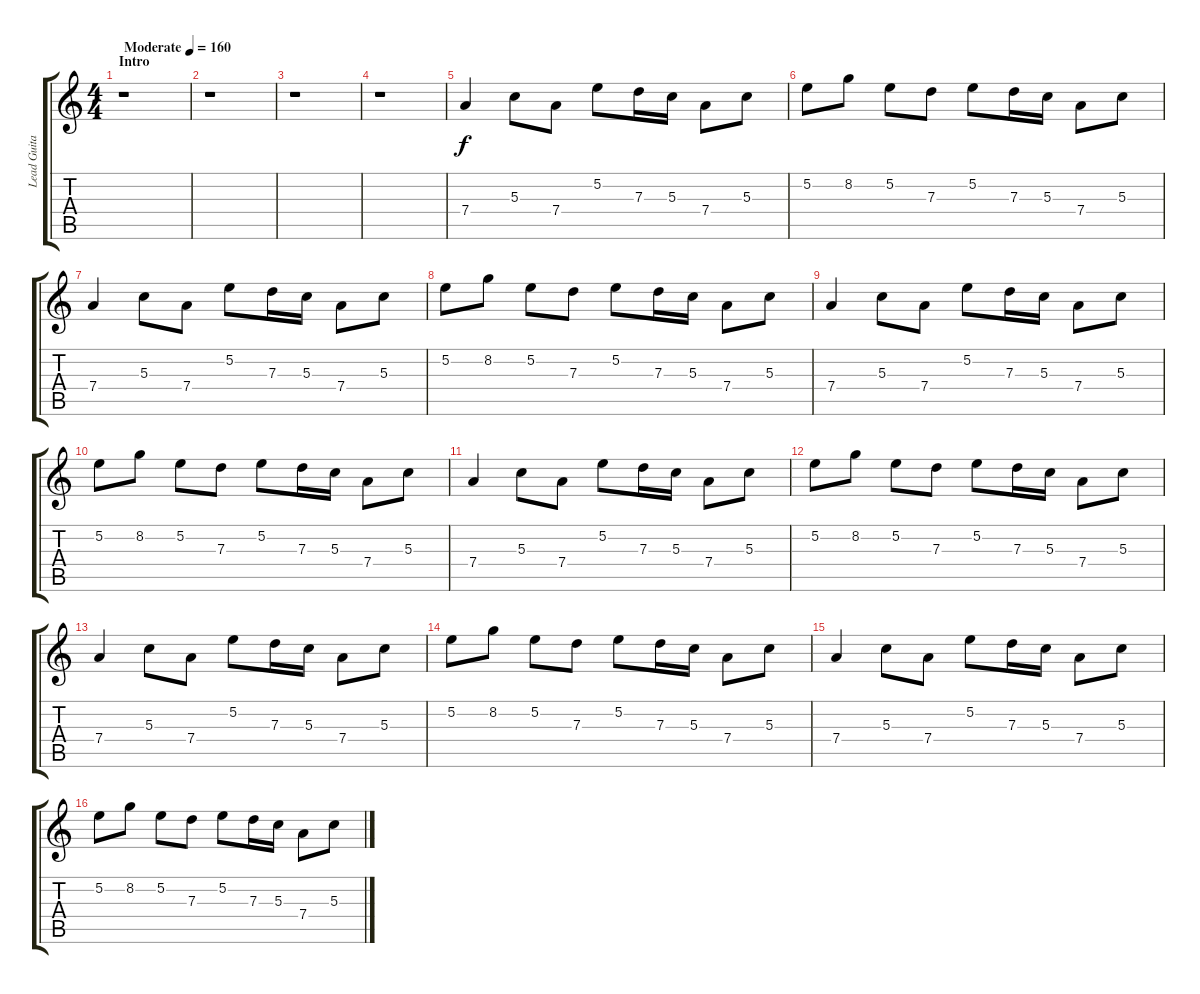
\track ("Lead Guitar" "Lead Guita") {instrument electricguitarclean}
\staff {score tabs}
\tuning (E4 B3 G3 D3 A2 E2) {hide}
\ts (4 4)
\section ("" "Intro")
\tempo (160 "Moderate")
\clef g2
\ks c
r.1{dy f instrument electricguitarclean} |
r.1 |
r.1 |
r.1 |
7.4.4 5.3.8 7.4.8 5.2.8 7.3.16 5.3.16 7.4.8 5.3.8 |
5.2.8 8.2.8 5.2.8 7.3.8 5.2.8 7.3.16 5.3.16 7.4.8 5.3.8 |
7.4.4 5.3.8 7.4.8 5.2.8 7.3.16 5.3.16 7.4.8 5.3.8 |
5.2.8 8.2.8 5.2.8 7.3.8 5.2.8 7.3.16 5.3.16 7.4.8 5.3.8 |
7.4.4 5.3.8 7.4.8 5.2.8 7.3.16 5.3.16 7.4.8 5.3.8 |
5.2.8 8.2.8 5.2.8 7.3.8 5.2.8 7.3.16 5.3.16 7.4.8 5.3.8 |
7.4.4 5.3.8 7.4.8 5.2.8 7.3.16 5.3.16 7.4.8 5.3.8 |
5.2.8 8.2.8 5.2.8 7.3.8 5.2.8 7.3.16 5.3.16 7.4.8 5.3.8 |
7.4.4 5.3.8 7.4.8 5.2.8 7.3.16 5.3.16 7.4.8 5.3.8 |
5.2.8 8.2.8 5.2.8 7.3.8 5.2.8 7.3.16 5.3.16 7.4.8 5.3.8 |
7.4.4 5.3.8 7.4.8 5.2.8 7.3.16 5.3.16 7.4.8 5.3.8 |
5.2.8 8.2.8 5.2.8 7.3.8 5.2.8 7.3.16 5.3.16 7.4.8 5.3.8
